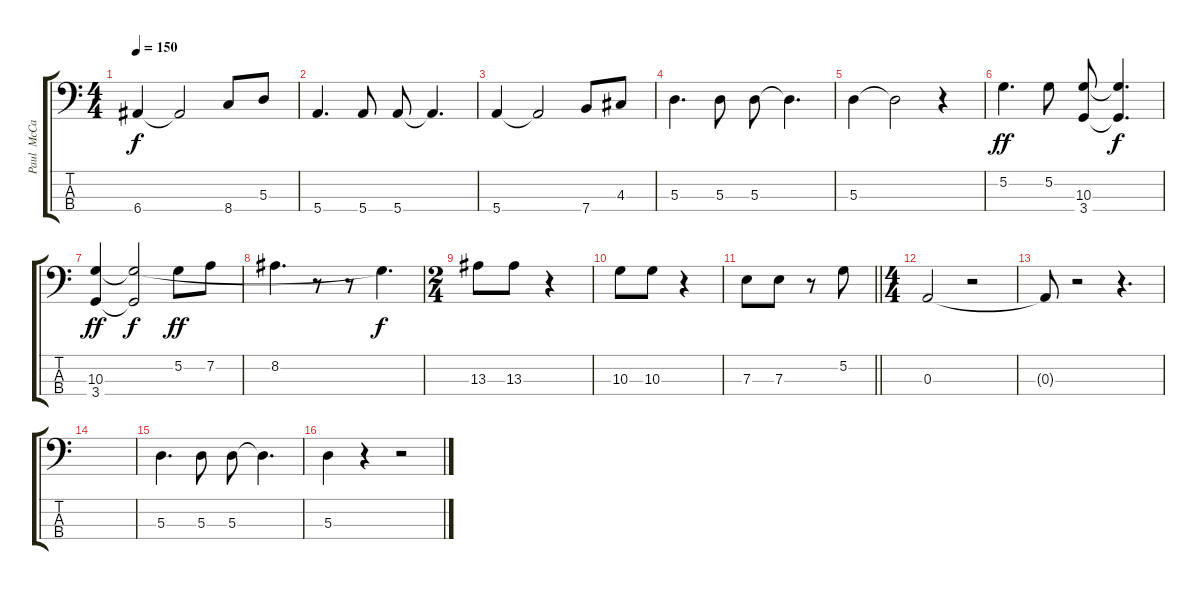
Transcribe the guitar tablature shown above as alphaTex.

\track ("Paul  McCartney Bass" "Paul  McCa") {instrument electricbassfinger}
\staff {score tabs}
\tuning (G2 D2 A1 E1) {hide}
\ts (4 4)
\tempo 150
\clef f4
\ks c
6.4.4{dy f} 6.4{t}.2 8.4.8 5.3.8 |
5.4.4{d} 5.4.8 5.4.8 5.4{t}.4{d} |
5.4.4 5.4{t}.2 7.4.8 4.3.8 |
5.3.4{d} 5.3.8 5.3.8 5.3{t}.4{d} |
5.3.4 5.3{t}.2 r.4 |
5.2.4{d dy ff} 5.2.8 (10.3 3.4).8 (10.3{t} 3.4{t}).4{d dy f} |
(10.3 3.4).4{dy ff} (10.3{t} 3.4{t}).2{dy f} 5.2.8{dy ff} 7.2.8 |
8.2.4{d} r.8 r.8 10.3{t}.4{d dy f} |
\ts (2 4)
13.3.8 13.3.8 r.4 |
10.3.8 10.3.8 r.4 |
\barLineRight lightlight
7.3.8 7.3.8 r.8 5.2.8 |
\ts (4 4)
0.3.2 r.2 |
0.3{t}.8 r.2 r.4{d} |
|
5.3.4{d} 5.3.8 5.3.8 5.3{t}.4{d} |
5.3.4 r.4 r.2
